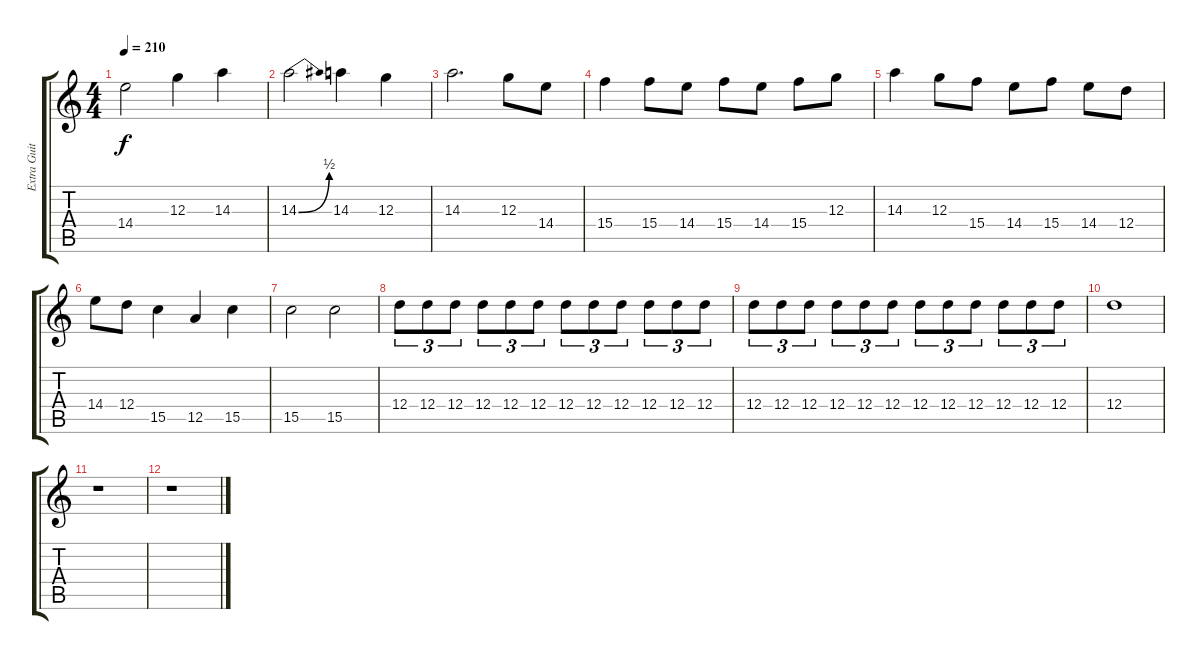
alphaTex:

\track ("Extra Guitar 1" "Extra Guit") {instrument distortionguitar}
\staff {score tabs}
\tuning (E4 B3 G3 D3 A2 E2) {hide}
\ts (4 4)
\tempo 210
\clef g2
\ks c
14.4.2{dy f} 12.3.4 14.3.4 |
14.3{be (bend 0 0 60 2)}.2 14.3.4 12.3.4 |
14.3.2{d} 12.3.8 14.4.8 |
15.4.4 15.4.8 14.4.8 15.4.8 14.4.8 15.4.8 12.3.8 |
14.3.4 12.3.8 15.4.8 14.4.8 15.4.8 14.4.8 12.4.8 |
14.4.8 12.4.8 15.5.4 12.5.4 15.5.4 |
15.5.2 15.5.2 |
12.4.8{tu (3 2)} 12.4.8{tu (3 2)} 12.4.8{tu (3 2)} 12.4.8{tu (3 2)} 12.4.8{tu (3 2)} 12.4.8{tu (3 2)} 12.4.8{tu (3 2)} 12.4.8{tu (3 2)} 12.4.8{tu (3 2)} 12.4.8{tu (3 2)} 12.4.8{tu (3 2)} 12.4.8{tu (3 2)} |
12.4.8{tu (3 2)} 12.4.8{tu (3 2)} 12.4.8{tu (3 2)} 12.4.8{tu (3 2)} 12.4.8{tu (3 2)} 12.4.8{tu (3 2)} 12.4.8{tu (3 2)} 12.4.8{tu (3 2)} 12.4.8{tu (3 2)} 12.4.8{tu (3 2)} 12.4.8{tu (3 2)} 12.4.8{tu (3 2)} |
12.4.1 |
r.1 |
r.1
